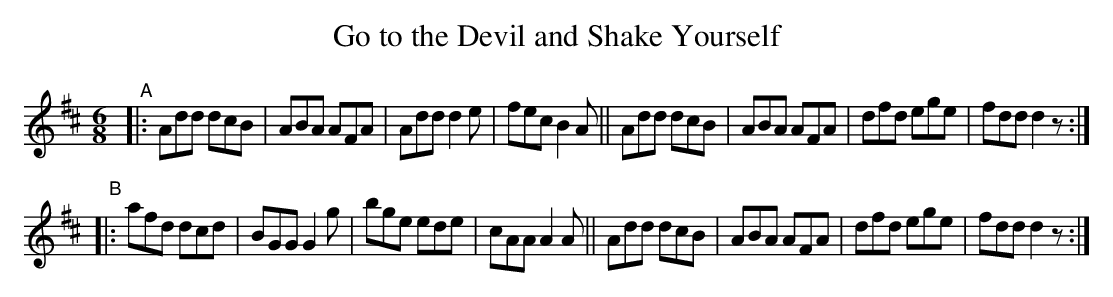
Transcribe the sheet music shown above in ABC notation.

X:1
T: Go to the Devil and Shake Yourself
M: 6/8
L: 1/8
K: D
"^A"\
|: Add dcB | ABA AFA | Add d2e | fec B2A \
|| Add dcB | ABA AFA | dfd ege | fdd d2z :|
"^B"\
|: afd dcd | BGG G2g | bge ede | cAA A2A \
|| Add dcB | ABA AFA | dfd ege | fdd d2z :|
